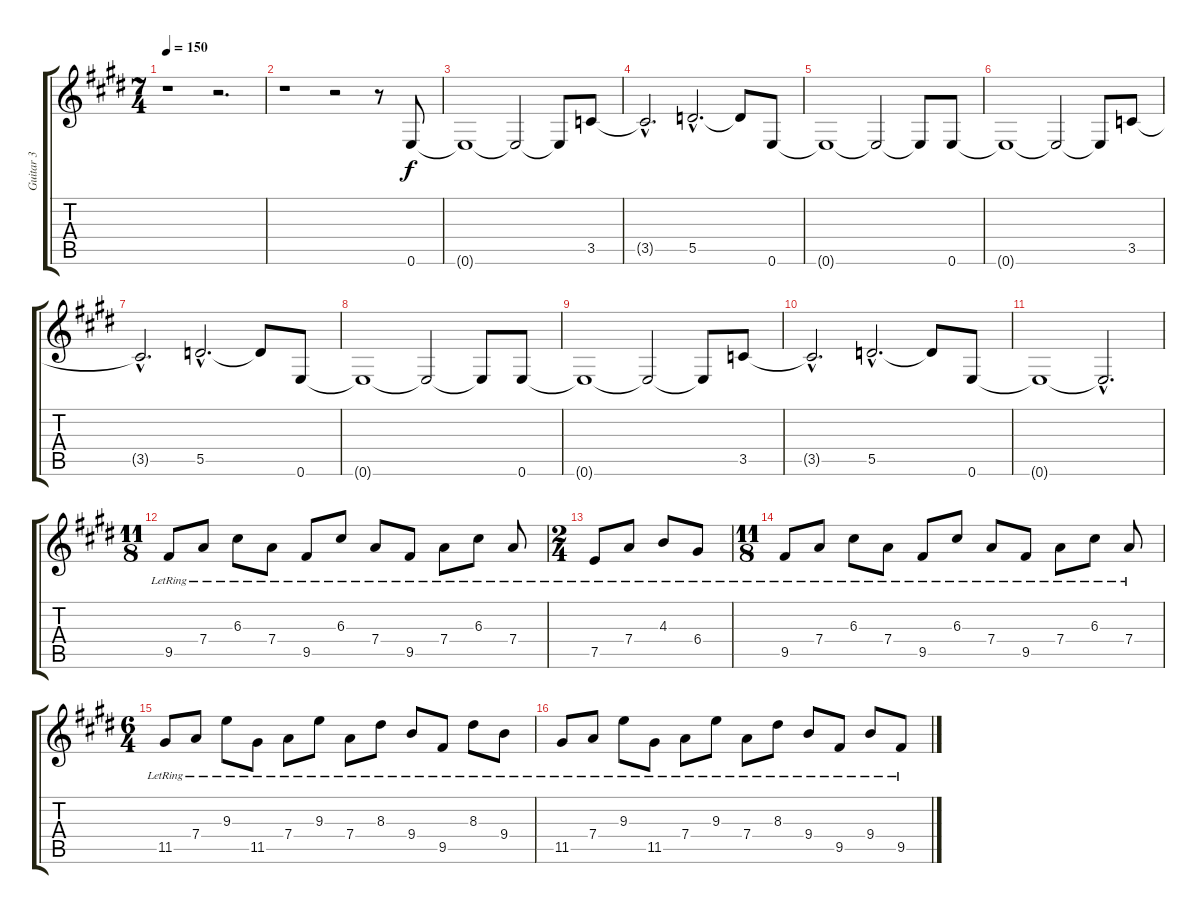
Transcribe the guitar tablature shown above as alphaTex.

\track ("Guitar 3" "Guitar 3") {instrument electricguitarjazz}
\staff {score tabs}
\tuning (E4 B3 G3 D3 A2 E2) {hide}
\ts (7 4)
\section ("" "")
\tempo 150
\clef g2
\ks e
r.1{dy f instrument electricguitarjazz} r.2{d} |
r.1 r.2 r.8 0.6.8{volume 9} |
0.6{t}.1 0.6{t}.2 0.6{t}.8 3.5.8 |
3.5{hac t}.2{d} 5.5{hac}.2{d} 5.5{t}.8 0.6.8 |
0.6{t}.1 0.6{t}.2 0.6{t}.8 0.6.8 |
0.6{t}.1 0.6{t}.2 0.6{t}.8 3.5.8 |
3.5{hac t}.2{d} 5.5{hac}.2{d} 5.5{t}.8 0.6.8 |
0.6{t}.1 0.6{t}.2 0.6{t}.8 0.6.8 |
0.6{t}.1 0.6{t}.2 0.6{t}.8 3.5.8 |
3.5{hac t}.2{d} 5.5{hac}.2{d} 5.5{t}.8 0.6.8 |
0.6{t}.1 0.6{hac t}.2{d} |
\ts (11 8)
\section ("" "")
9.5{lr}.8{volume 11} 7.4{lr}.8 6.3{lr}.8 7.4{lr}.8 9.5{lr}.8 6.3{lr}.8 7.4{lr}.8 9.5{lr}.8 7.4{lr}.8 6.3{lr}.8 7.4{lr}.8 |
\ts (2 4)
7.5{lr}.8 7.4{lr}.8 4.3{lr}.8 6.4{lr}.8 |
\ts (11 8)
9.5{lr}.8 7.4{lr}.8 6.3{lr}.8 7.4{lr}.8 9.5{lr}.8 6.3{lr}.8 7.4{lr}.8 9.5{lr}.8 7.4{lr}.8 6.3{lr}.8 7.4{lr}.8 |
\ts (6 4)
11.5{lr}.8 7.4{lr}.8 9.3{lr}.8 11.5{lr}.8 7.4{lr}.8 9.3{lr}.8 7.4{lr}.8 8.3{lr}.8 9.4{lr}.8 9.5{lr}.8 8.3{lr}.8 9.4{lr}.8 |
11.5{lr}.8 7.4{lr}.8 9.3{lr}.8 11.5{lr}.8 7.4{lr}.8 9.3{lr}.8 7.4{lr}.8 8.3{lr}.8 9.4{lr}.8 9.5{lr}.8 9.4{lr}.8 9.5{lr}.8
